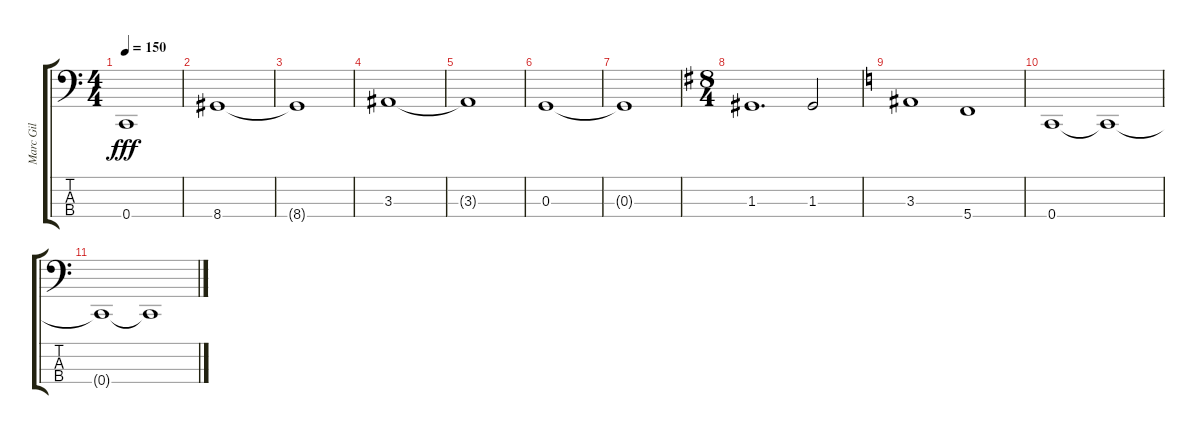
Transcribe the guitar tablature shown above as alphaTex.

\track ("Marc Gil" "Marc Gil") {instrument electricbassfinger}
\staff {score tabs}
\tuning (F2 C2 G1 C1) {hide}
\ts (4 4)
\tempo 150
\clef f4
\ks c
0.4{t}.1{dy fff} |
8.4.1 |
8.4{t}.1 |
3.3.1 |
3.3{t}.1 |
0.3.1 |
0.3{t}.1 |
\ts (8 4)
\ks g
1.3.1{d} 1.3.2 |
\ks c
3.3.1 5.4.1 |
0.4.1 0.4{t}.1 |
0.4{t}.1 0.4{t}.1
